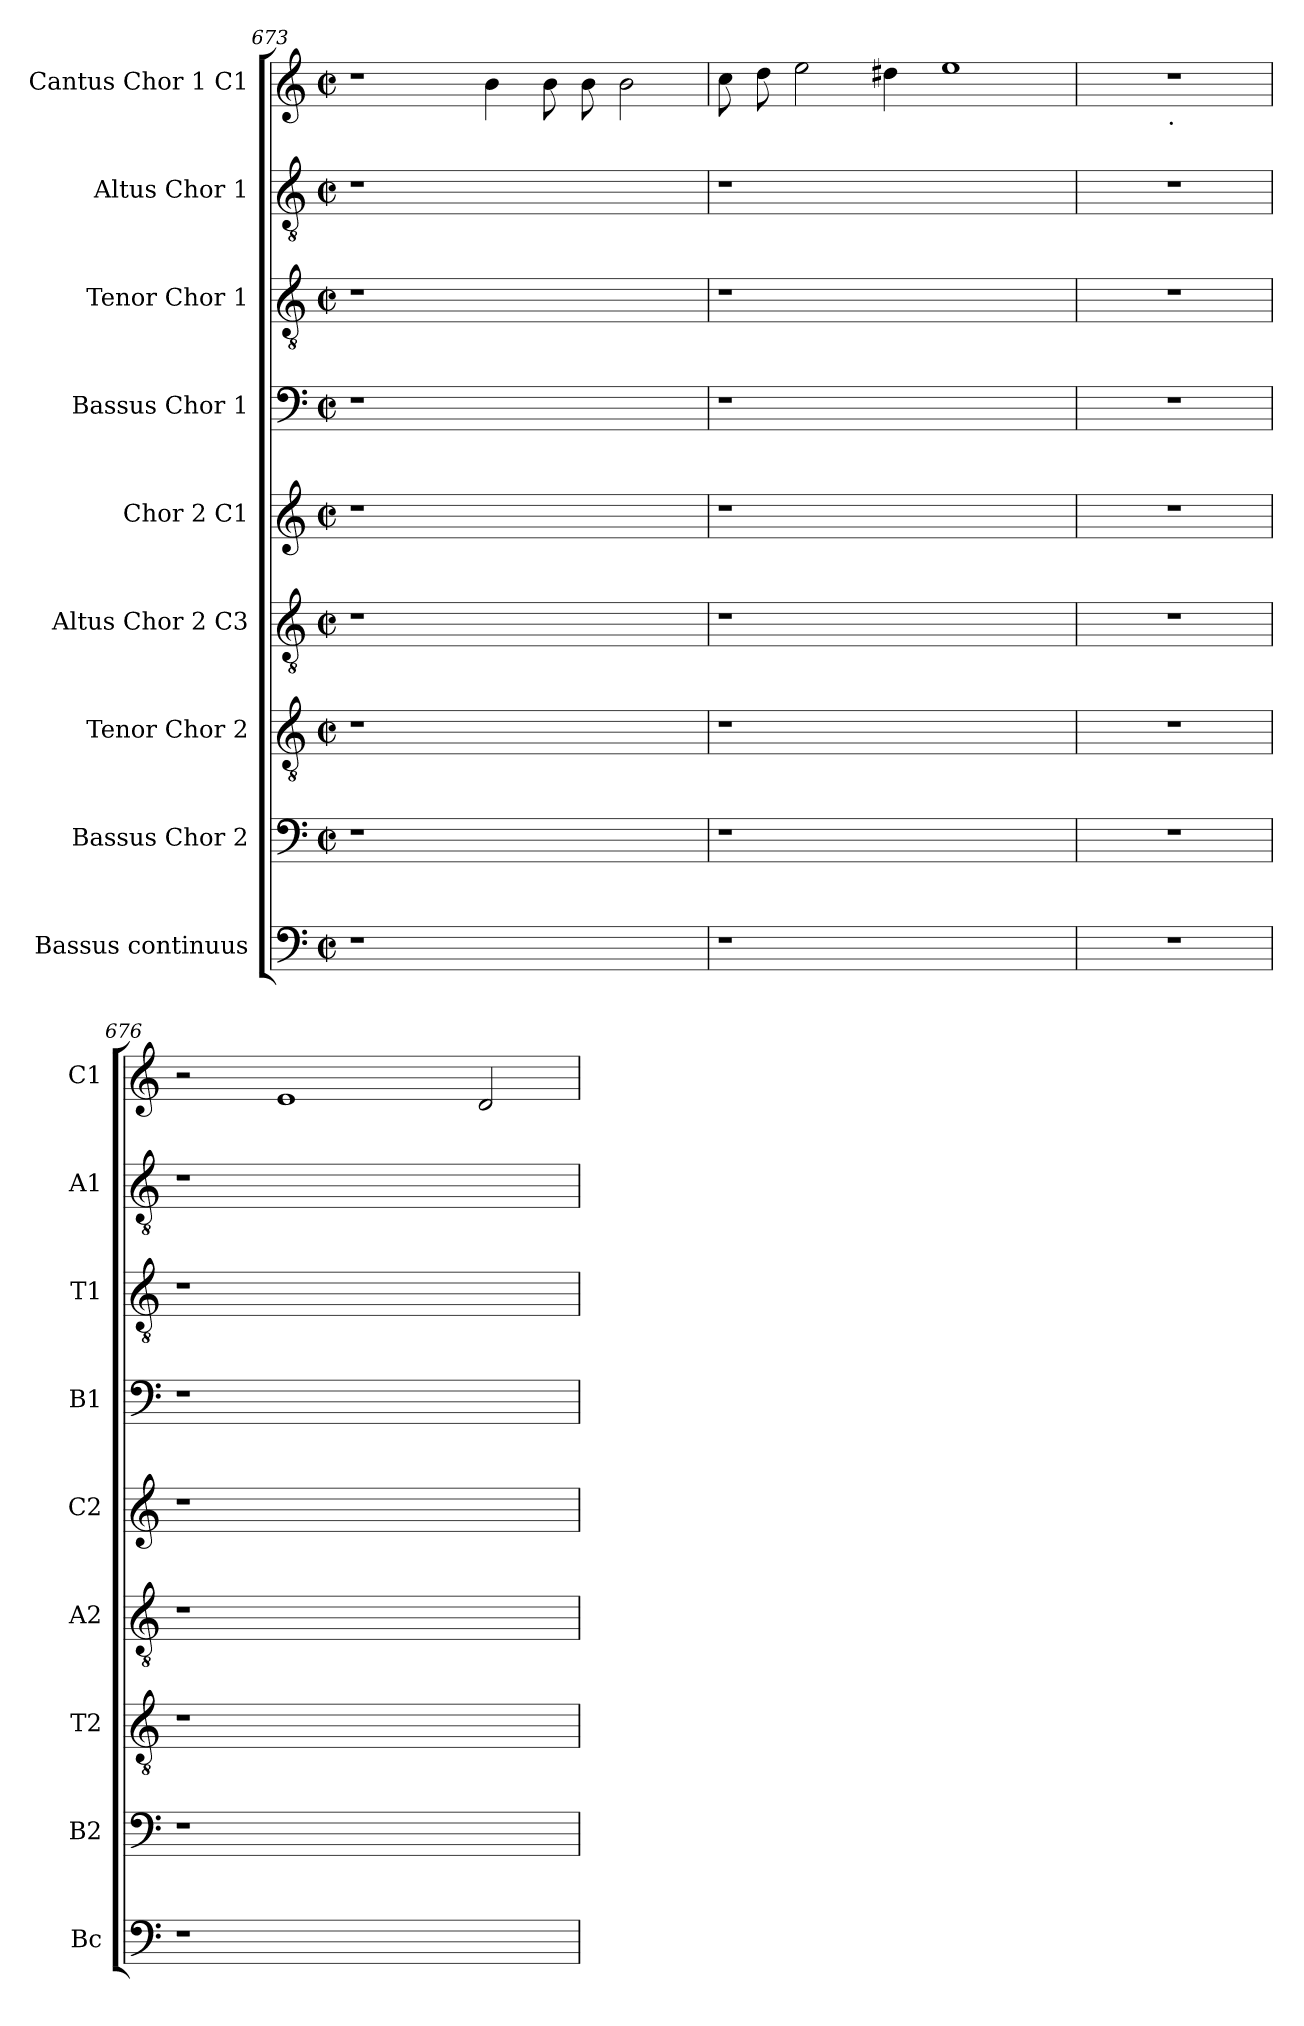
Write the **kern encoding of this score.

**kern	**kern	**kern	**kern	**kern	**kern	**kern	**kern	**kern
*part9	*part8	*part7	*part6	*part5	*part4	*part3	*part2	*part1
*staff9	*staff8	*staff7	*staff6	*staff5	*staff4	*staff3	*staff2	*staff1
*I"Bassus continuus	*I"Bassus Chor 2	*I"Tenor Chor 2	*I"Altus Chor 2 C3	*I"Chor 2 C1	*I"Bassus Chor 1	*I"Tenor Chor 1	*I"Altus Chor 1	*I"Cantus Chor 1 C1
*I'Bc	*I'B2	*I'T2	*I'A2	*I'C2	*I'B1	*I'T1	*I'A1	*I'C1
*clefF4	*clefF4	*clefGv2	*clefGv2	*clefG2	*clefF4	*clefGv2	*clefGv2	*clefG2
*ITrd7c12	*	*	*	*	*	*	*	*
*k[]	*k[]	*k[]	*k[]	*k[]	*k[]	*k[]	*k[]	*k[]
*C:	*C:	*C:	*C:	*C:	*C:	*C:	*C:	*C:
*M2/2	*M2/2	*M2/2	*M2/2	*M2/2	*M2/2	*M2/2	*M2/2	*M2/2
*met(c|)	*met(c|)	*met(c|)	*met(c|)	*met(c|)	*met(c|)	*met(c|)	*met(c|)	*met(c|)
=673	=673	=673	=673	=673	=673	=673	=673	=673
1r	1r	1r	1r	1r	1r	1r	1r	1r
1ryy	1ryy	1ryy	1ryy	1ryy	1ryy	1ryy	1ryy	4b\
.	.	.	.	.	.	.	.	8b\
.	.	.	.	.	.	.	.	8b\
.	.	.	.	.	.	.	.	2b\
=674	=674	=674	=674	=674	=674	=674	=674	=674
1r	1r	1r	1r	1r	1r	1r	1r	8cc\
.	.	.	.	.	.	.	.	8dd\
.	.	.	.	.	.	.	.	2ee\
.	.	.	.	.	.	.	.	4dd#X\
1ryy	1ryy	1ryy	1ryy	1ryy	1ryy	1ryy	1ryy	1ee
!!LO:LB:g=z
=675	=675	=675	=675	=675	=675	=675	=675	=675
*	*	*	*	*	*	*	*	*^
1r	1r	1r	1r	1r	1r	1r	1r	1r	4...ryy
!	!	!	!	!	!	!	!	!	!LO:TX:b:t=.
.	.	.	.	.	.	.	.	.	2ryy
.	.	.	.	.	.	.	.	.	32ryy
*	*	*	*	*	*	*	*	*v	*v
=676	=676	=676	=676	=676	=676	=676	=676	=676
1r	1r	1r	1r	1r	1r	1r	1r	2r
.	.	.	.	.	.	.	.	1e
1ryy	1ryy	1ryy	1ryy	1ryy	1ryy	1ryy	1ryy	.
.	.	.	.	.	.	.	.	2d/
=	=	=	=	=	=	=	=	=
*-	*-	*-	*-	*-	*-	*-	*-	*-
